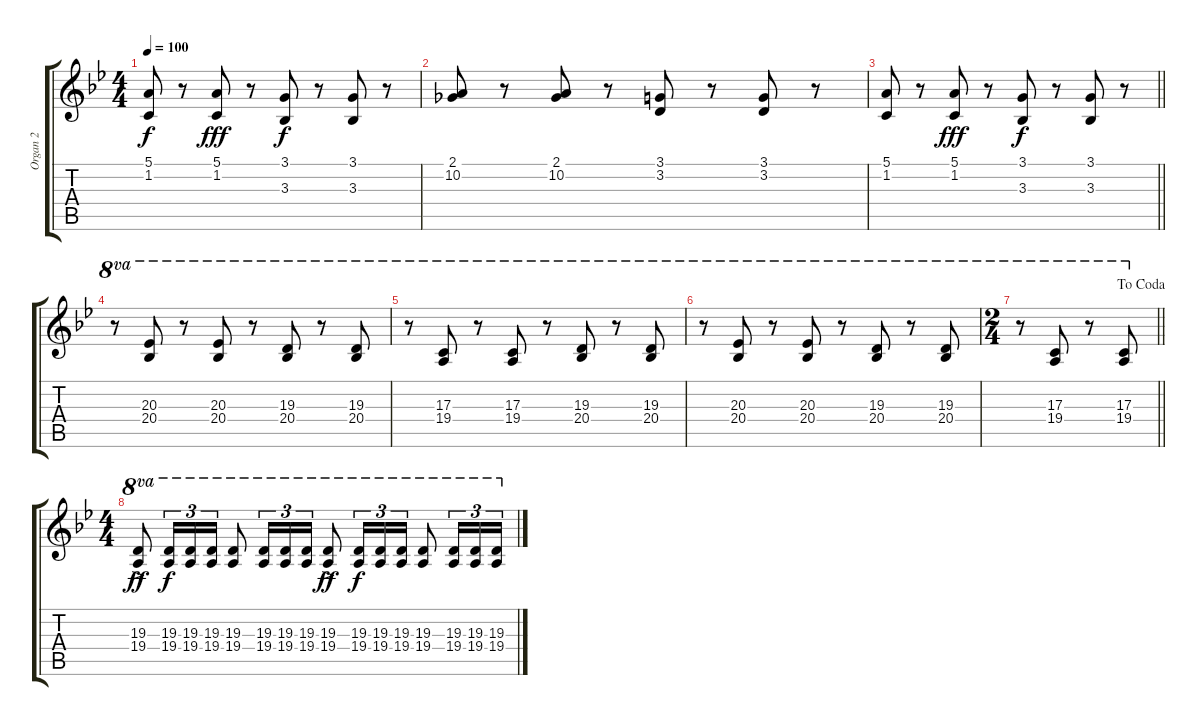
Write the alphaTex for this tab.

\track ("Organ 2" "Organ 2") {instrument churchorgan}
\staff {score tabs}
\tuning (E4 B3 G3 D3 A2 E2) {hide}
\ts (4 4)
\tempo 100
\clef g2
\ks bb
(5.1 1.2).8{dy f} r.8 (5.1 1.2).8{dy fff} r.8 (3.1 3.3).8{dy f} r.8 (3.1 3.3).8 r.8 |
(2.1 10.2).8 r.8 (2.1 10.2).8 r.8 (3.1 3.2).8 r.8 (3.1 3.2).8 r.8 |
\barLineRight lightlight
(5.1 1.2).8 r.8 (5.1 1.2).8{dy fff} r.8 (3.1 3.3).8{dy f} r.8 (3.1 3.3).8 r.8 |
\section ("" "")
r.8{ot 8va} (20.3 20.4).8{ot 8va} r.8{ot 8va} (20.3 20.4).8{ot 8va} r.8{ot 8va} (19.3 20.4).8{ot 8va} r.8{ot 8va} (19.3 20.4).8{ot 8va} |
r.8{ot 8va} (17.3 19.4).8{ot 8va} r.8{ot 8va} (17.3 19.4).8{ot 8va} r.8{ot 8va} (19.3 20.4).8{ot 8va} r.8{ot 8va} (19.3 20.4).8{ot 8va} |
r.8{ot 8va} (20.3 20.4).8{ot 8va} r.8{ot 8va} (20.3 20.4).8{ot 8va} r.8{ot 8va} (19.3 20.4).8{ot 8va} r.8{ot 8va} (19.3 20.4).8{ot 8va} |
\ts (2 4)
\jump dacoda
\barLineRight lightlight
r.8{ot 8va} (17.3 19.4).8{ot 8va} r.8{ot 8va} (17.3 19.4).8{ot 8va} |
\ts (4 4)
\section ("" "")
(19.3{ac} 19.4{ac}).8{ot 8va dy ff} (19.3 19.4).16{tu (3 2) ot 8va dy f} (19.3 19.4).16{tu (3 2) ot 8va} (19.3 19.4).16{tu (3 2) ot 8va} (19.3 19.4).8{ot 8va} (19.3 19.4).16{tu (3 2) ot 8va} (19.3 19.4).16{tu (3 2) ot 8va} (19.3 19.4).16{tu (3 2) ot 8va} (19.3{ac} 19.4{ac}).8{ot 8va dy ff} (19.3 19.4).16{tu (3 2) ot 8va dy f} (19.3 19.4).16{tu (3 2) ot 8va} (19.3 19.4).16{tu (3 2) ot 8va} (19.3 19.4).8{ot 8va} (19.3 19.4).16{tu (3 2) ot 8va} (19.3 19.4).16{tu (3 2) ot 8va} (19.3 19.4).16{tu (3 2) ot 8va}
